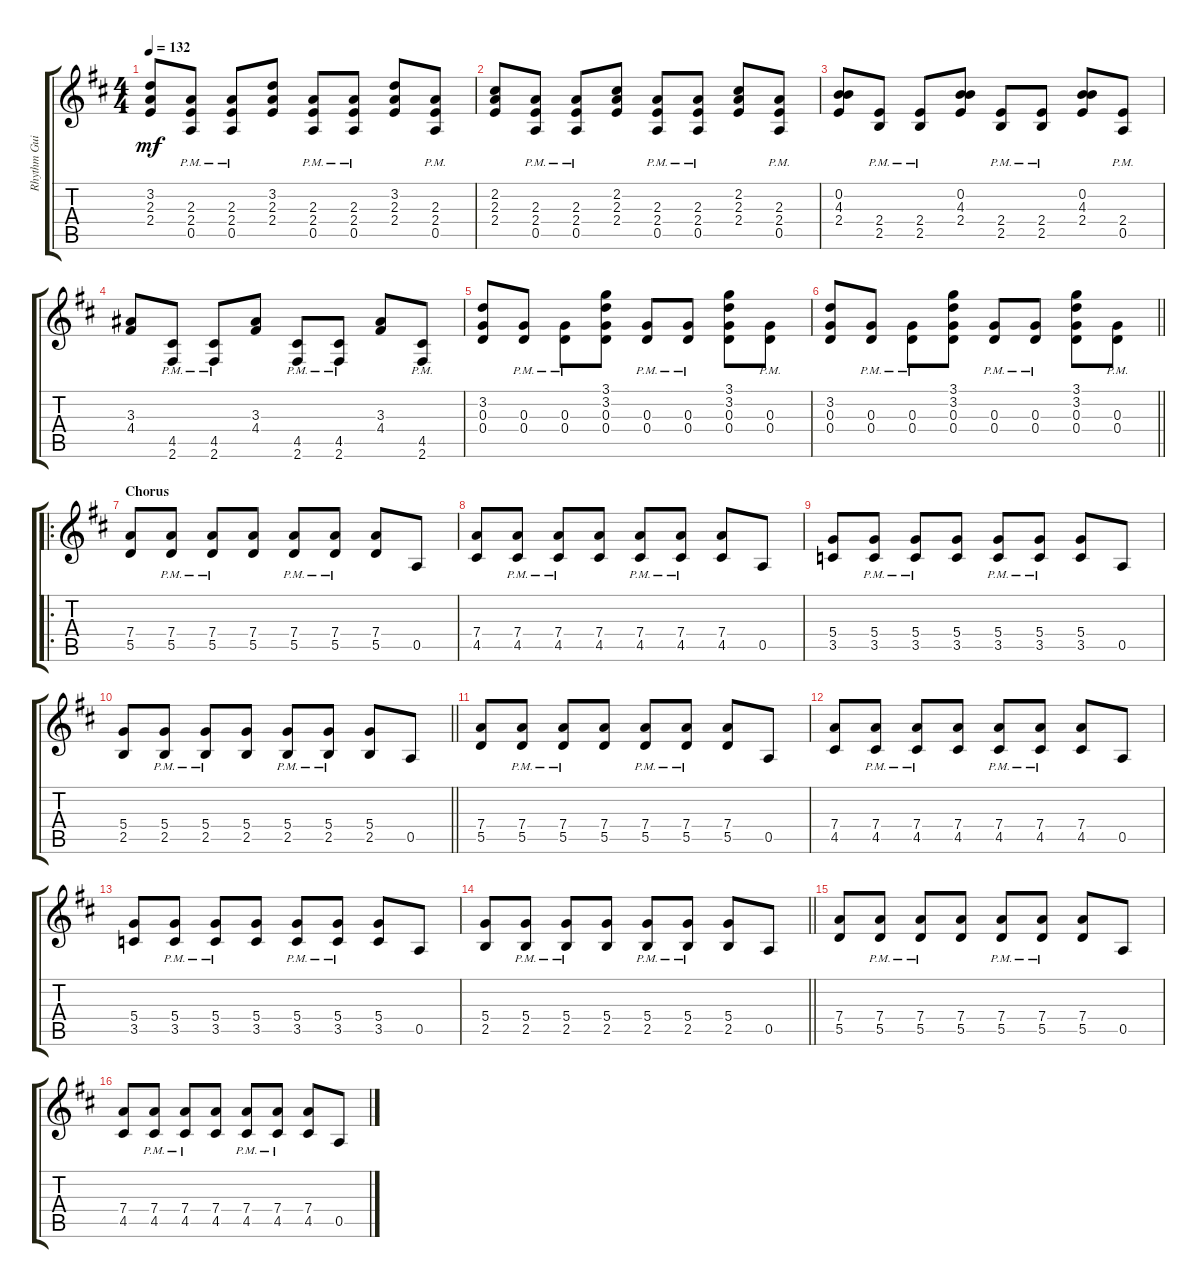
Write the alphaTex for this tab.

\track ("Rhythm Guitar" "Rhythm Gui") {instrument acousticguitarsteel}
\staff {score tabs}
\tuning (E4 B3 G3 D3 A2 E2) {hide}
\ts (4 4)
\tempo 132
\clef g2
\ks d
(3.2 2.3 2.4).8{dy mf} (2.3{pm} 2.4{pm} 0.5{pm}).8 (2.3{pm} 2.4{pm} 0.5{pm}).8 (3.2 2.3 2.4).8 (2.3{pm} 2.4{pm} 0.5{pm}).8 (2.3{pm} 2.4{pm} 0.5{pm}).8 (3.2 2.3 2.4).8 (2.3{pm} 2.4 0.5{pm}).8 |
(2.2 2.3 2.4).8 (2.3{pm} 2.4{pm} 0.5{pm}).8 (2.3{pm} 2.4{pm} 0.5{pm}).8 (2.2 2.3 2.4).8 (2.3{pm} 2.4{pm} 0.5{pm}).8 (2.3{pm} 2.4{pm} 0.5{pm}).8 (2.2 2.3 2.4).8 (2.3{pm} 2.4 0.5{pm}).8 |
(0.2 4.3 2.4).8 (2.4{pm} 2.5{pm}).8 (2.4{pm} 2.5{pm}).8 (0.2 4.3 2.4).8 (2.4{pm} 2.5{pm}).8 (2.4{pm} 2.5{pm}).8 (0.2 4.3 2.4).8 (2.4 0.5{pm}).8 |
(3.3 4.4).8 (4.5{pm} 2.6{pm}).8 (4.5{pm} 2.6{pm}).8 (3.3 4.4).8 (4.5{pm} 2.6{pm}).8 (4.5{pm} 2.6{pm}).8 (3.3 4.4).8 (4.5{pm} 2.6{pm}).8 |
(3.2 0.3 0.4).8 (0.3{pm} 0.4{pm}).8 (0.3{pm} 0.4{pm}).8 (3.1 3.2 0.3 0.4).8 (0.3{pm} 0.4{pm}).8 (0.3{pm} 0.4{pm}).8 (3.1 3.2 0.3 0.4).8 (0.3{pm} 0.4{pm}).8 |
\barLineRight lightlight
(3.2 0.3 0.4).8 (0.3{pm} 0.4{pm}).8 (0.3{pm} 0.4{pm}).8 (3.1 3.2 0.3 0.4).8 (0.3{pm} 0.4{pm}).8 (0.3{pm} 0.4{pm}).8 (3.1 3.2 0.3 0.4).8 (0.3{pm} 0.4{pm}).8 |
\ro
\section ("" "Chorus")
(7.4 5.5).8 (7.4{pm} 5.5{pm}).8 (7.4{pm} 5.5{pm}).8 (7.4 5.5).8 (7.4{pm} 5.5{pm}).8 (7.4{pm} 5.5{pm}).8 (7.4 5.5).8 0.5.8 |
(7.4 4.5).8 (7.4{pm} 4.5{pm}).8 (7.4{pm} 4.5{pm}).8 (7.4 4.5).8 (7.4{pm} 4.5{pm}).8 (7.4{pm} 4.5{pm}).8 (7.4 4.5).8 0.5.8 |
(5.4 3.5).8 (5.4{pm} 3.5{pm}).8 (5.4{pm} 3.5{pm}).8 (5.4 3.5).8 (5.4{pm} 3.5{pm}).8 (5.4{pm} 3.5{pm}).8 (5.4 3.5).8 0.5.8 |
\barLineRight lightlight
(5.4 2.5).8 (5.4{pm} 2.5{pm}).8 (5.4{pm} 2.5{pm}).8 (5.4 2.5).8 (5.4{pm} 2.5{pm}).8 (5.4{pm} 2.5{pm}).8 (5.4 2.5).8 0.5.8 |
(7.4 5.5).8 (7.4{pm} 5.5{pm}).8 (7.4{pm} 5.5{pm}).8 (7.4 5.5).8 (7.4{pm} 5.5{pm}).8 (7.4{pm} 5.5{pm}).8 (7.4 5.5).8 0.5.8 |
(7.4 4.5).8 (7.4{pm} 4.5{pm}).8 (7.4{pm} 4.5{pm}).8 (7.4 4.5).8 (7.4{pm} 4.5{pm}).8 (7.4{pm} 4.5{pm}).8 (7.4 4.5).8 0.5.8 |
(5.4 3.5).8 (5.4{pm} 3.5{pm}).8 (5.4{pm} 3.5{pm}).8 (5.4 3.5).8 (5.4{pm} 3.5{pm}).8 (5.4{pm} 3.5{pm}).8 (5.4 3.5).8 0.5.8 |
\barLineRight lightlight
(5.4 2.5).8 (5.4{pm} 2.5{pm}).8 (5.4{pm} 2.5{pm}).8 (5.4 2.5).8 (5.4{pm} 2.5{pm}).8 (5.4{pm} 2.5{pm}).8 (5.4 2.5).8 0.5.8 |
(7.4 5.5).8 (7.4{pm} 5.5{pm}).8 (7.4{pm} 5.5{pm}).8 (7.4 5.5).8 (7.4{pm} 5.5{pm}).8 (7.4{pm} 5.5{pm}).8 (7.4 5.5).8 0.5.8 |
(7.4 4.5).8 (7.4{pm} 4.5{pm}).8 (7.4{pm} 4.5{pm}).8 (7.4 4.5).8 (7.4{pm} 4.5{pm}).8 (7.4{pm} 4.5{pm}).8 (7.4 4.5).8 0.5.8
